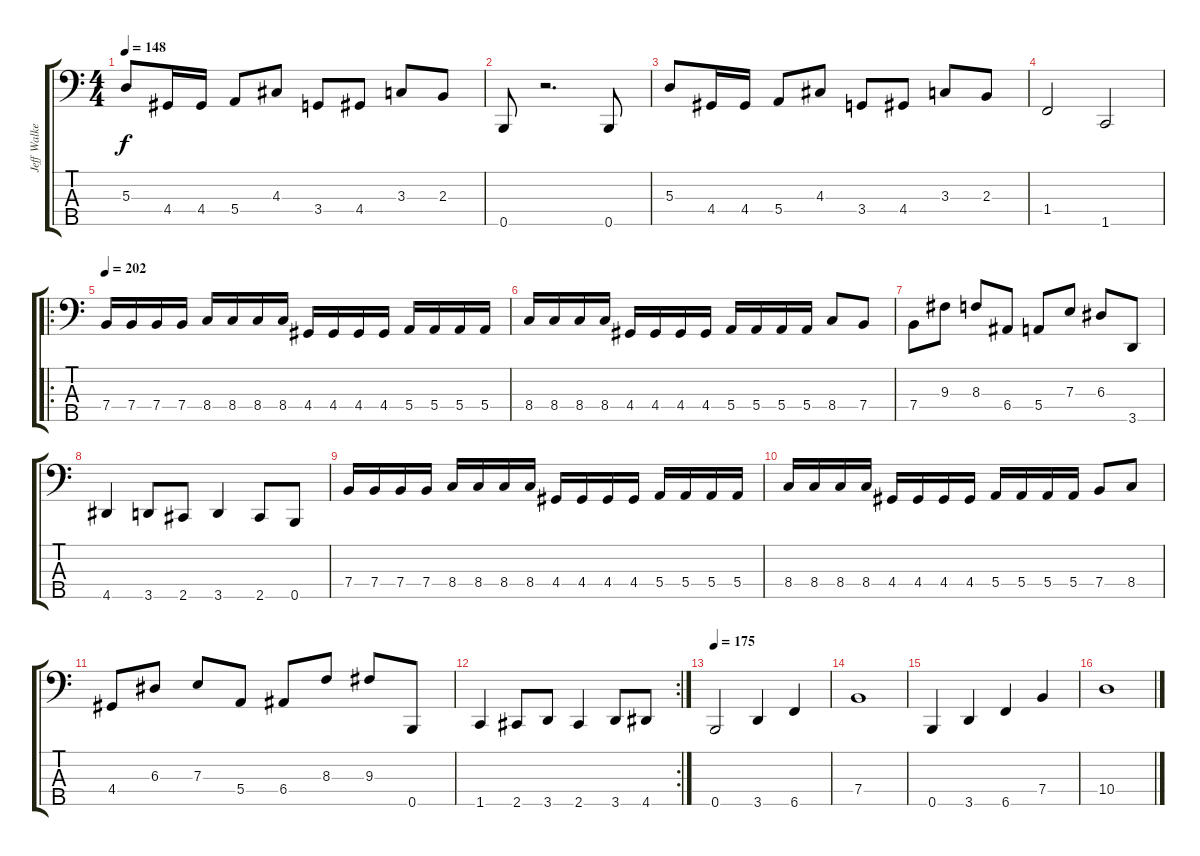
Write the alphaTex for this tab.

\track ("Jeff Walker" "Jeff Walke") {instrument electricbasspick}
\staff {score tabs}
\tuning (G2 D2 A1 E1 B0) {hide}
\ts (4 4)
\tempo 148
\clef f4
\ks c
5.3.8{dy f} 4.4.16 4.4.16 5.4.8 4.3.8 3.4.8 4.4.8 3.3.8 2.3.8 |
0.5.8 r.2{d} 0.5.8 |
5.3.8 4.4.16 4.4.16 5.4.8 4.3.8 3.4.8 4.4.8 3.3.8 2.3.8 |
1.4.2 1.5.2 |
\ro
\tempo 202
7.4.16 7.4.16 7.4.16 7.4.16 8.4.16 8.4.16 8.4.16 8.4.16 4.4.16 4.4.16 4.4.16 4.4.16 5.4.16 5.4.16 5.4.16 5.4.16 |
8.4.16 8.4.16 8.4.16 8.4.16 4.4.16 4.4.16 4.4.16 4.4.16 5.4.16 5.4.16 5.4.16 5.4.16 8.4.8 7.4.8 |
7.4.8 9.3.8 8.3.8 6.4.8 5.4.8 7.3.8 6.3.8 3.5.8 |
4.5.4 3.5.8 2.5.8 3.5.4 2.5.8 0.5.8 |
7.4.16 7.4.16 7.4.16 7.4.16 8.4.16 8.4.16 8.4.16 8.4.16 4.4.16 4.4.16 4.4.16 4.4.16 5.4.16 5.4.16 5.4.16 5.4.16 |
8.4.16 8.4.16 8.4.16 8.4.16 4.4.16 4.4.16 4.4.16 4.4.16 5.4.16 5.4.16 5.4.16 5.4.16 7.4.8 8.4.8 |
4.4.8 6.3.8 7.3.8 5.4.8 6.4.8 8.3.8 9.3.8 0.5.8 |
\rc 2
1.5.4 2.5.8 3.5.8 2.5.4 3.5.8 4.5.8 |
\tempo 175
0.5.2 3.5.4 6.5.4 |
7.4.1 |
0.5.4 3.5.4 6.5.4 7.4.4 |
10.4.1
